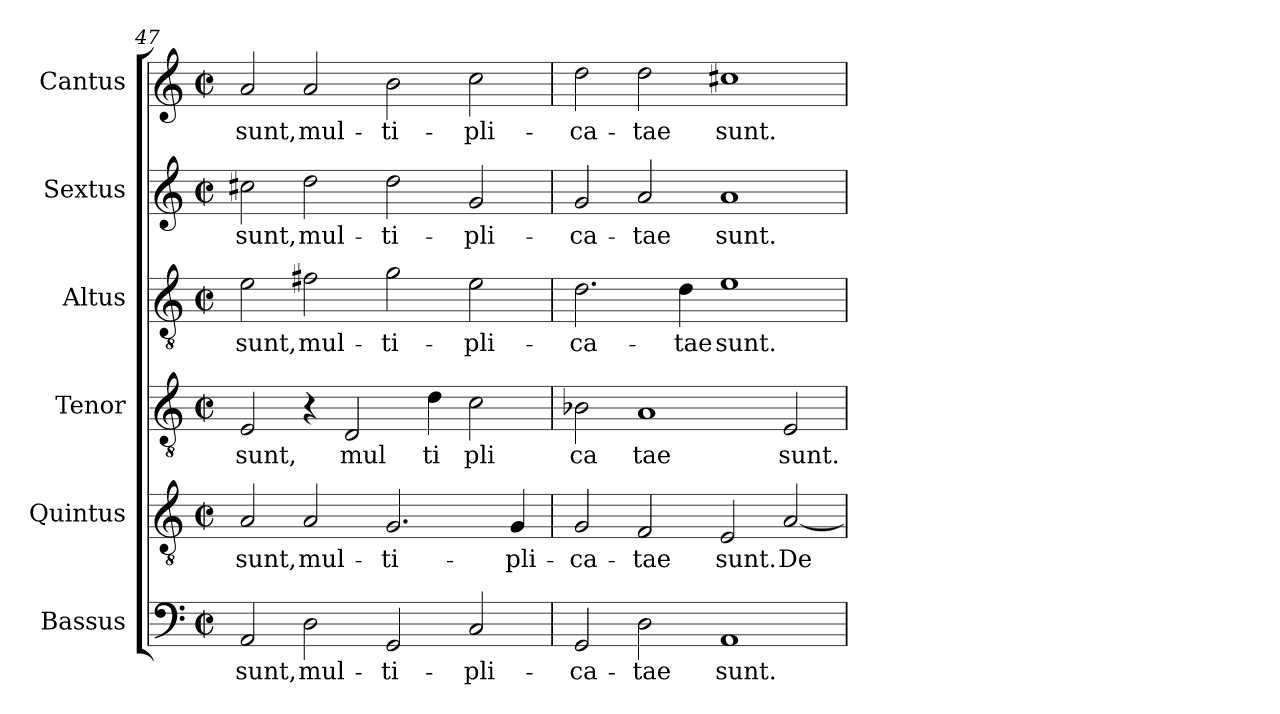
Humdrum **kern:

**kern	**text	**kern	**text	**kern	**text	**kern	**text	**kern	**text	**kern	**text
*part6	*part6	*part5	*part5	*part4	*part4	*part3	*part3	*part2	*part2	*part1	*part1
*staff6	*staff6	*staff5	*staff5	*staff4	*staff4	*staff3	*staff3	*staff2	*staff2	*staff1	*staff1
*I"Bassus	*	*I"Quintus	*	*I"Tenor	*	*I"Altus	*	*I"Sextus	*	*I"Cantus	*
*clefF4	*	*clefGv2	*	*clefGv2	*	*clefGv2	*	*clefG2	*	*clefG2	*
*	*	*	*	*	*	*k[]	*	*	*	*	*
*	*	*	*	*	*	*C:	*	*	*	*	*
*M2/2	*	*M2/2	*	*M2/2	*	*M2/2	*	*M2/2	*	*M2/2	*
*met(c|)	*	*met(c|)	*	*met(c|)	*	*met(c|)	*	*met(c|)	*	*met(c|)	*
=47	=47	=47	=47	=47	=47	=47	=47	=47	=47	=47	=47
!	!LO:LY:b:cj	!	!LO:LY:b:cj	!	!LO:LY:b:cj	!	!LO:LY:b:cj	!	!LO:LY:b:cj	!	!LO:LY:b:cj
2AA/	sunt,	2A/	sunt,	2E/	sunt,	2e\	sunt,	2cc#X\	sunt,	2a/	sunt,
!	!LO:LY:b:cj	!	!LO:LY:b:cj	!	!	!	!LO:LY:b:cj	!	!LO:LY:b:cj	!	!LO:LY:b:cj
2D\	mul-	2A/	mul-	4r	.	2f#X\	mul-	2dd\	mul-	2a/	mul-
!	!	!	!	!	!LO:LY:b:cj	!	!	!	!	!	!
.	.	.	.	2D/	mul	.	.	.	.	.	.
!	!LO:LY:b:cj	!	!LO:LY:b:cj	!	!	!	!LO:LY:b:cj	!	!LO:LY:b:cj	!	!LO:LY:b:cj
2GG/	-ti-	2.G/	-ti-	.	.	2g\	-ti-	2dd\	-ti-	2b\	-ti-
!	!	!	!	!	!LO:LY:b:cj	!	!	!	!	!	!
.	.	.	.	4d\	ti	.	.	.	.	.	.
!	!LO:LY:b:cj	!	!	!	!LO:LY:b:cj	!	!LO:LY:b:cj	!	!LO:LY:b:cj	!	!LO:LY:b:cj
2C/	-pli-	.	.	2c\	pli	2e\	-pli-	2g/	-pli-	2cc\	-pli-
!	!	!	!LO:LY:b:cj	!	!	!	!	!	!	!	!
.	.	4G/	-pli-	.	.	.	.	.	.	.	.
=48	=48	=48	=48	=48	=48	=48	=48	=48	=48	=48	=48
!	!LO:LY:b:cj	!	!LO:LY:b:cj	!	!LO:LY:b:cj	!	!LO:LY:b:cj	!	!LO:LY:b:cj	!	!LO:LY:b:cj
2GG/	-ca-	2G/	-ca-	2B-X\	ca	2.d\	-ca-	2g/	-ca-	2dd\	-ca-
!	!LO:LY:b:cj	!	!LO:LY:b:cj	!	!LO:LY:b:cj	!	!	!	!LO:LY:b:cj	!	!LO:LY:b:cj
2D\	-tae	2F/	-tae	1A	tae	.	.	2a/	-tae	2dd\	-tae
!	!	!	!	!	!	!	!LO:LY:b:cj	!	!	!	!
.	.	.	.	.	.	4d\	-tae	.	.	.	.
!	!LO:LY:b:cj	!	!LO:LY:b:cj	!	!	!	!LO:LY:b:cj	!	!LO:LY:b:cj	!	!LO:LY:b:cj
1AA	sunt.	2E/	sunt.	.	.	1e	sunt.	1a	sunt.	1cc#X	sunt.
!	!	!	!LO:LY:b	!	!LO:LY:b:cj	!	!	!	!	!	!
.	.	[>2A/	De	2E/	sunt.	.	.	.	.	.	.
=	=	=	=	=	=	=	=	=	=	=	=
*-	*-	*-	*-	*-	*-	*-	*-	*-	*-	*-	*-
